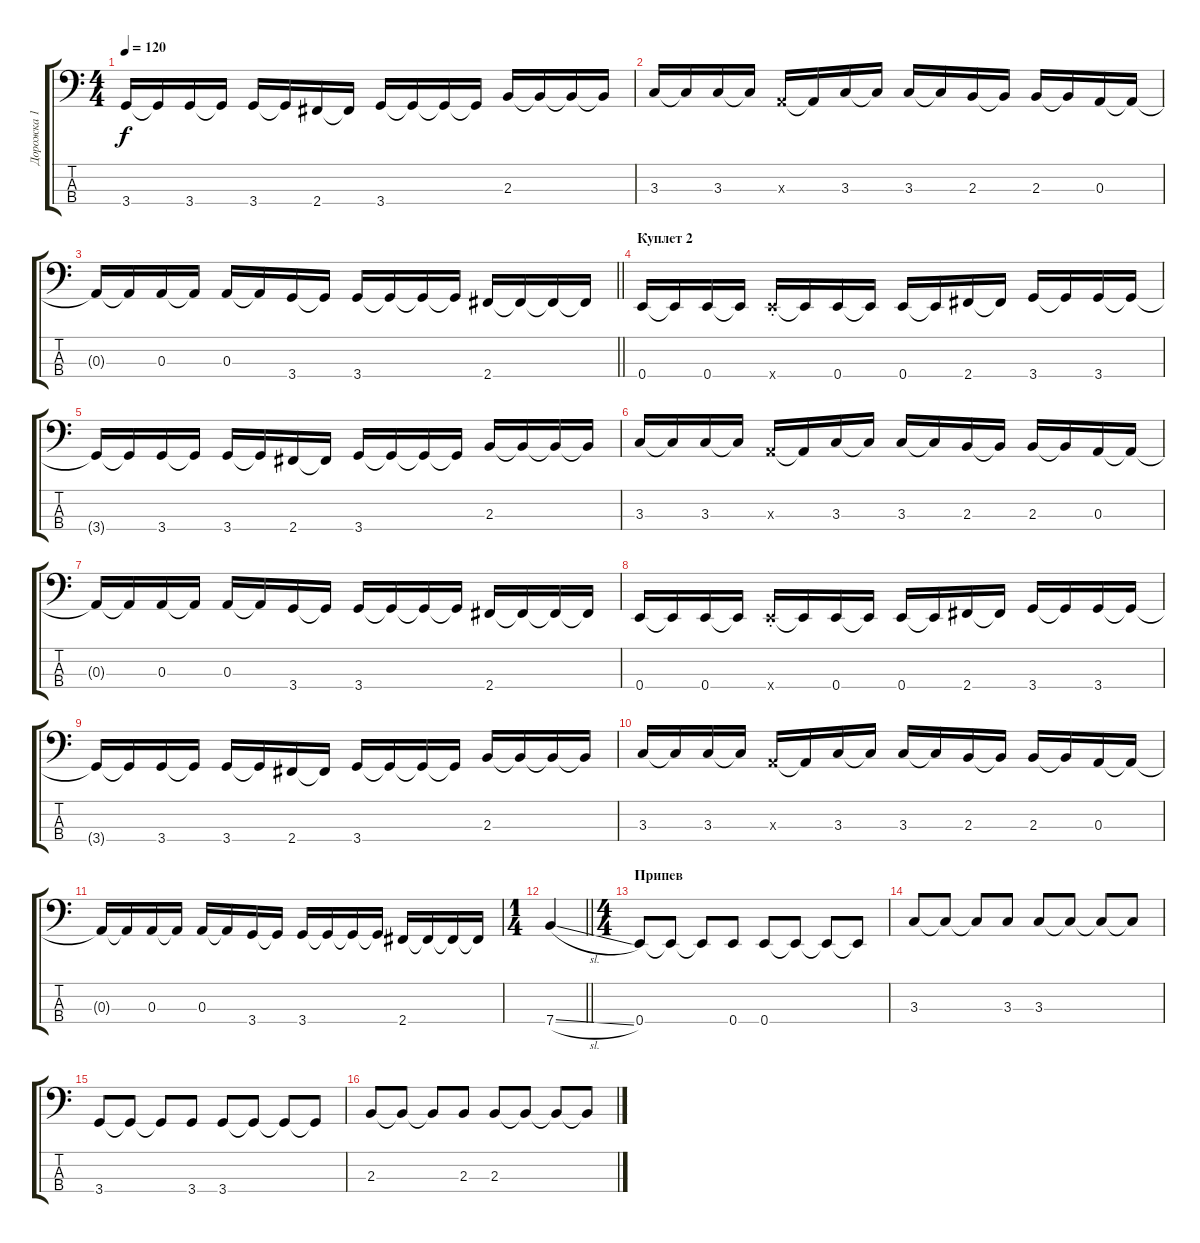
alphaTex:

\track ("Дорожка 1" "Дорожка 1") {instrument slapbass1}
\staff {score tabs}
\tuning (G2 D2 A1 E1) {hide}
\ts (4 4)
\tempo 120
\clef f4
\ks c
3.4{t}.16{dy f} 3.4{t}.16 3.4.16 3.4{t}.16 3.4.16 3.4{t}.16 2.4.16 2.4{t}.16 3.4.16 3.4{t}.16 3.4{t}.16 3.4{t}.16 2.3.16 2.3{t}.16 2.3{t}.16 2.3{t}.16 |
3.3.16 3.3{t}.16 3.3.16 3.3{t}.16 0.3{x}.16 0.3{t}.16 3.3.16 3.3{t}.16 3.3.16 3.3{t}.16 2.3.16 2.3{t}.16 2.3.16 2.3{t}.16 0.3.16 0.3{t}.16 |
\barLineRight lightlight
0.3{t}.16 0.3{t}.16 0.3.16 0.3{t}.16 0.3.16 0.3{t}.16 3.4.16 3.4{t}.16 3.4.16 3.4{t}.16 3.4{t}.16 3.4{t}.16 2.4.16 2.4{t}.16 2.4{t}.16 2.4{t}.16 |
\section ("" "Куплет 2")
0.4.16 0.4{t}.16 0.4.16 0.4{t}.16 0.4{st x}.16 0.4{t}.16 0.4.16 0.4{t}.16 0.4.16 0.4{t}.16 2.4.16 2.4{t}.16 3.4.16 3.4{t}.16 3.4.16 3.4{t}.16 |
3.4{t}.16 3.4{t}.16 3.4.16 3.4{t}.16 3.4.16 3.4{t}.16 2.4.16 2.4{t}.16 3.4.16 3.4{t}.16 3.4{t}.16 3.4{t}.16 2.3.16 2.3{t}.16 2.3{t}.16 2.3{t}.16 |
3.3.16 3.3{t}.16 3.3.16 3.3{t}.16 0.3{x}.16 0.3{t}.16 3.3.16 3.3{t}.16 3.3.16 3.3{t}.16 2.3.16 2.3{t}.16 2.3.16 2.3{t}.16 0.3.16 0.3{t}.16 |
0.3{t}.16 0.3{t}.16 0.3.16 0.3{t}.16 0.3.16 0.3{t}.16 3.4.16 3.4{t}.16 3.4.16 3.4{t}.16 3.4{t}.16 3.4{t}.16 2.4.16 2.4{t}.16 2.4{t}.16 2.4{t}.16 |
0.4.16 0.4{t}.16 0.4.16 0.4{t}.16 0.4{st x}.16 0.4{t}.16 0.4.16 0.4{t}.16 0.4.16 0.4{t}.16 2.4.16 2.4{t}.16 3.4.16 3.4{t}.16 3.4.16 3.4{t}.16 |
3.4{t}.16 3.4{t}.16 3.4.16 3.4{t}.16 3.4.16 3.4{t}.16 2.4.16 2.4{t}.16 3.4.16 3.4{t}.16 3.4{t}.16 3.4{t}.16 2.3.16 2.3{t}.16 2.3{t}.16 2.3{t}.16 |
3.3.16 3.3{t}.16 3.3.16 3.3{t}.16 0.3{x}.16 0.3{t}.16 3.3.16 3.3{t}.16 3.3.16 3.3{t}.16 2.3.16 2.3{t}.16 2.3.16 2.3{t}.16 0.3.16 0.3{t}.16 |
0.3{t}.16 0.3{t}.16 0.3.16 0.3{t}.16 0.3.16 0.3{t}.16 3.4.16 3.4{t}.16 3.4.16 3.4{t}.16 3.4{t}.16 3.4{t}.16 2.4.16 2.4{t}.16 2.4{t}.16 2.4{t}.16 |
\ts (1 4)
\barLineRight lightlight
7.4{sl}.4 |
\ts (4 4)
\section ("" "Припев")
0.4.8 0.4{t}.8 0.4{t}.8 0.4.8 0.4.8 0.4{t}.8 0.4{t}.8 0.4{t}.8 |
3.3.8 3.3{t}.8 3.3{t}.8 3.3.8 3.3.8 3.3{t}.8 3.3{t}.8 3.3{t}.8 |
3.4.8 3.4{t}.8 3.4{t}.8 3.4.8 3.4.8 3.4{t}.8 3.4{t}.8 3.4{t}.8 |
2.3.8 2.3{t}.8 2.3{t}.8 2.3.8 2.3.8 2.3{t}.8 2.3{t}.8 2.3{t}.8
